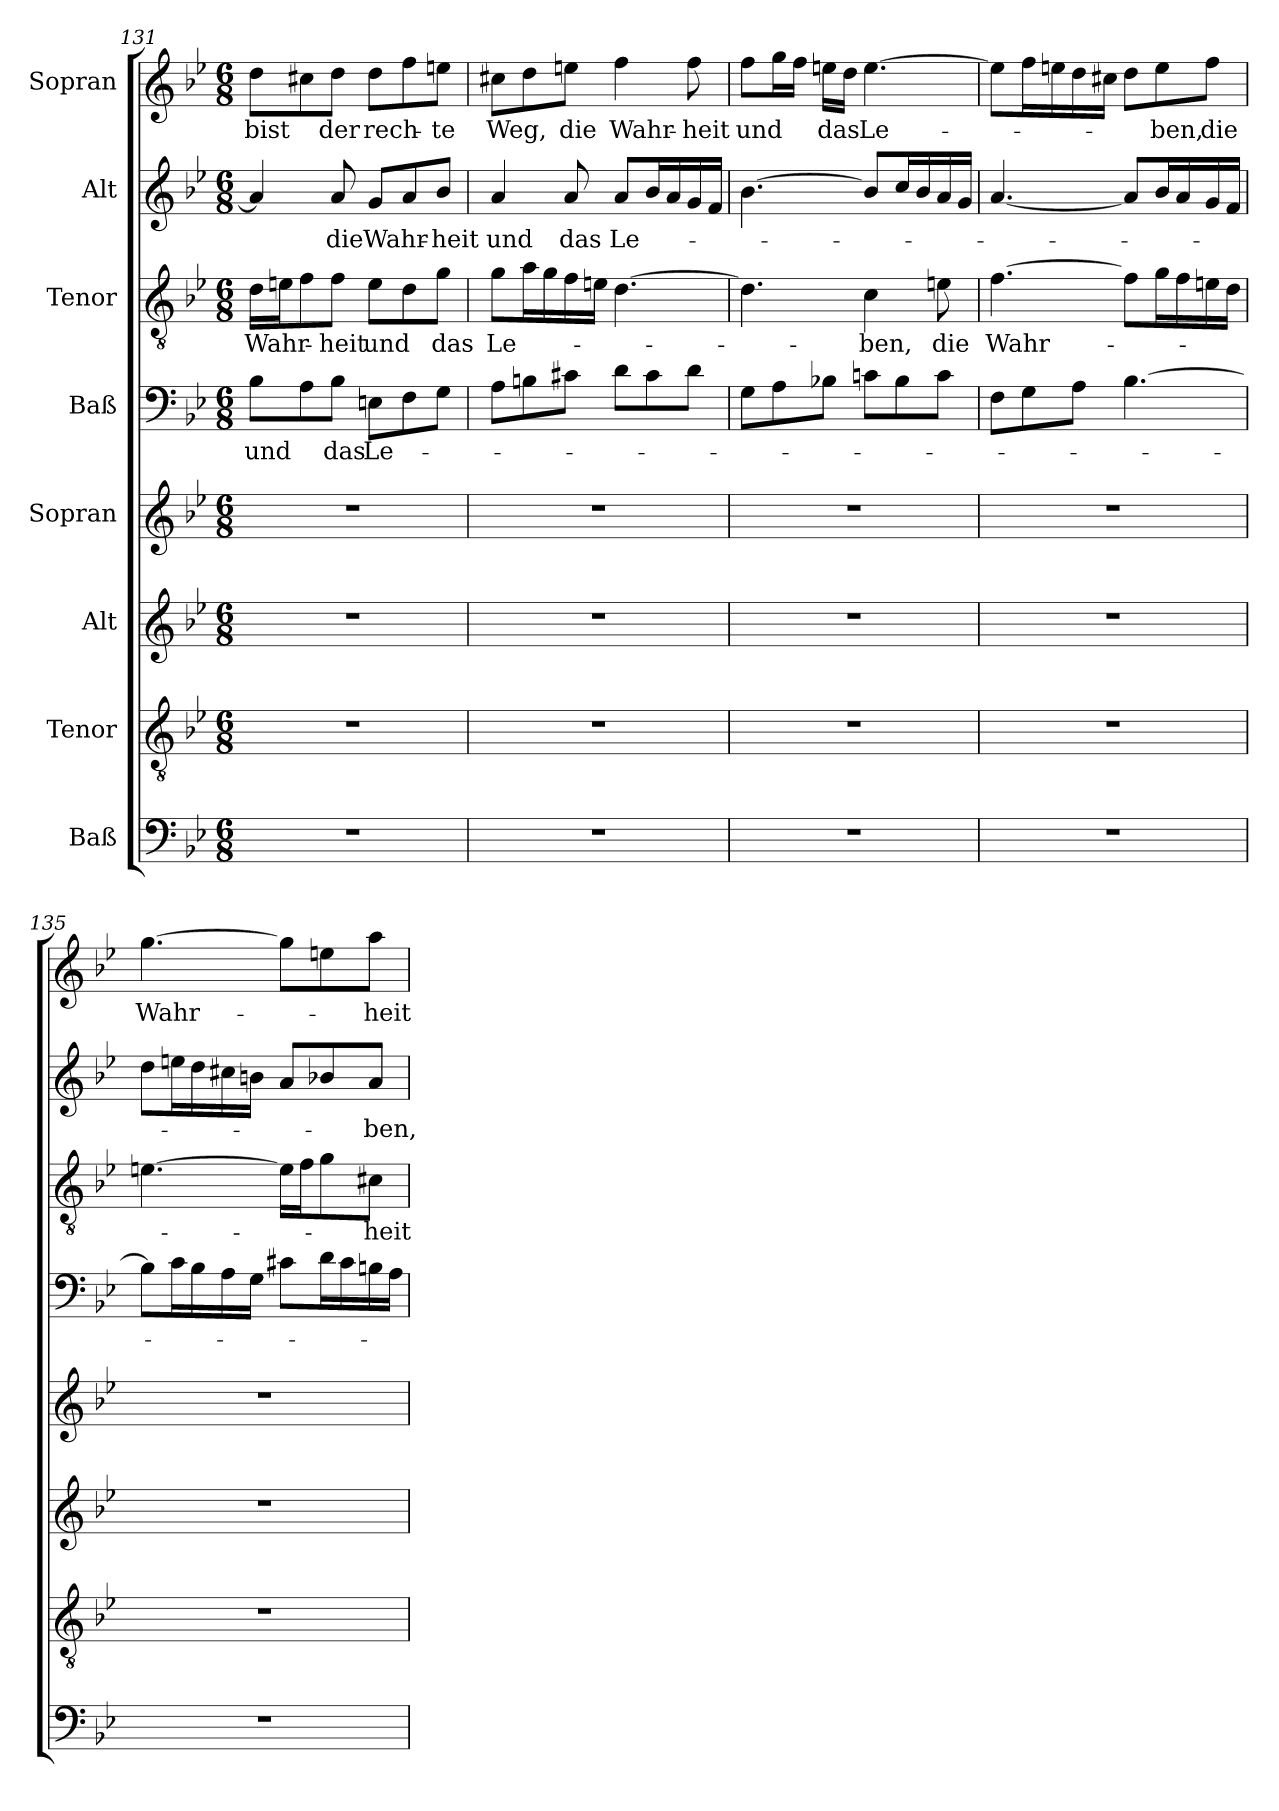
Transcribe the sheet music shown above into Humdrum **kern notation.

**kern	**kern	**kern	**kern	**kern	**text	**kern	**text	**kern	**text	**kern	**text
*part8	*part7	*part6	*part5	*part4	*part4	*part3	*part3	*part2	*part2	*part1	*part1
*staff8	*staff7	*staff6	*staff5	*staff4	*staff4	*staff3	*staff3	*staff2	*staff2	*staff1	*staff1
*I"Baß	*I"Tenor	*I"Alt	*I"Sopran	*I"Baß	*	*I"Tenor	*	*I"Alt	*	*I"Sopran	*
*clefF4	*clefGv2	*clefG2	*clefG2	*clefF4	*	*clefGv2	*	*clefG2	*	*clefG2	*
*k[b-e-]	*k[b-e-]	*k[b-e-]	*k[b-e-]	*k[b-e-]	*	*k[b-e-]	*	*k[b-e-]	*	*k[b-e-]	*
*g:	*g:	*g:	*g:	*g:	*	*g:	*	*g:	*	*g:	*
*M6/8	*M6/8	*M6/8	*M6/8	*M6/8	*	*M6/8	*	*M6/8	*	*M6/8	*
=131	=131	=131	=131	=131	=131	=131	=131	=131	=131	=131	=131
!	!	!	!	!	!LO:LY:b	!	!LO:LY:b	!	!	!	!LO:LY:b
2.r	2.r	2.r	2.r	8B-\L	und	16d\LL	Wahr-	4a/]	.	8dd\L	bist
.	.	.	.	.	.	16en\J	.	.	.	.	.
.	.	.	.	8A\	.	8f\	.	.	.	8cc#X\	.
!	!	!	!	!	!LO:LY:b	!	!LO:LY:b	!	!LO:LY:b	!	!LO:LY:b
.	.	.	.	8B-\J	das	8f\J	-heit	8a/	die	8dd\J	der
!	!	!	!	!	!LO:LY:b	!	!LO:LY:b	!	!LO:LY:b	!	!LO:LY:b
.	.	.	.	8En\L	Le-	8e\L	und	8g/L	Wahr-	8dd\L	rech-
.	.	.	.	8F\	.	8d\	.	8a/	.	8ff\	.
!	!	!	!	!	!	!	!LO:LY:b	!	!LO:LY:b	!	!LO:LY:b
.	.	.	.	8G\J	.	8g\J	das	8b-/J	-heit	8een\J	-te
!!LO:PB:g=z
=132	=132	=132	=132	=132	=132	=132	=132	=132	=132	=132	=132
!	!	!	!	!	!	!	!LO:LY:b	!	!LO:LY:b	!	!LO:LY:b
2.r	2.r	2.r	2.r	8A\L	.	8g\L	Le-	4a/	und	8cc#X\L	Weg,
.	.	.	.	8Bn\	.	16a\L	.	.	.	8dd\	.
.	.	.	.	.	.	16g\	.	.	.	.	.
!	!	!	!	!	!	!	!	!	!LO:LY:b	!	!LO:LY:b
.	.	.	.	8c#X\J	.	16f\	.	8a/	das	8een\J	die
.	.	.	.	.	.	16en\JJ	.	.	.	.	.
!	!	!	!	!	!	!	!	!	!LO:LY:b	!	!LO:LY:b
.	.	.	.	8d\L	.	[4.d\	.	8a/L	Le-	4ff\	Wahr-
.	.	.	.	8c#\	.	.	.	16b-/L	.	.	.
.	.	.	.	.	.	.	.	16a/	.	.	.
!	!	!	!	!	!	!	!	!	!	!	!LO:LY:b
.	.	.	.	8d\J	.	.	.	16g/	.	8ff\	-heit
.	.	.	.	.	.	.	.	16f/JJ	.	.	.
=133	=133	=133	=133	=133	=133	=133	=133	=133	=133	=133	=133
!	!	!	!	!	!	!	!	!	!	!	!LO:LY:b
2.r	2.r	2.r	2.r	8G\L	.	4.d\]	.	[4.b-\	.	8ff\L	und
.	.	.	.	8A\	.	.	.	.	.	16gg\L	.
.	.	.	.	.	.	.	.	.	.	16ff\JJ	.
!	!	!	!	!	!	!	!	!	!	!	!LO:LY:b
.	.	.	.	8B-X\J	.	.	.	.	.	16een\LL	das
.	.	.	.	.	.	.	.	.	.	16dd\JJ	.
!	!	!	!	!	!	!	!LO:LY:b	!	!	!	!LO:LY:b
.	.	.	.	8cn\L	.	4c\	-ben,	8b-/L]	.	[4.ee\	Le-
.	.	.	.	8B-\	.	.	.	16cc/L	.	.	.
.	.	.	.	.	.	.	.	16b-/	.	.	.
!	!	!	!	!	!	!	!LO:LY:b	!	!	!	!
.	.	.	.	8c\J	.	8en\	die	16a/	.	.	.
.	.	.	.	.	.	.	.	16g/JJ	.	.	.
=134	=134	=134	=134	=134	=134	=134	=134	=134	=134	=134	=134
!	!	!	!	!	!	!	!LO:LY:b	!	!	!	!
2.r	2.r	2.r	2.r	8F\L	.	[4.f\	Wahr-	[4.a/	.	8ee\L]	.
.	.	.	.	8G\	.	.	.	.	.	16ff\L	.
.	.	.	.	.	.	.	.	.	.	16een\	.
.	.	.	.	8A\J	.	.	.	.	.	16dd\	.
.	.	.	.	.	.	.	.	.	.	16cc#X\JJ	.
.	.	.	.	[4.B-\	.	8f\L]	.	8a/L]	.	8dd\L	.
!	!	!	!	!	!	!	!	!	!	!	!LO:LY:b
.	.	.	.	.	.	16g\L	.	16b-/L	.	8ee\	-ben,
.	.	.	.	.	.	16f\	.	16a/	.	.	.
!	!	!	!	!	!	!	!	!	!	!	!LO:LY:b
.	.	.	.	.	.	16en\	.	16g/	.	8ff\J	die
.	.	.	.	.	.	16d\JJ	.	16f/JJ	.	.	.
=135	=135	=135	=135	=135	=135	=135	=135	=135	=135	=135	=135
!	!	!	!	!	!	!	!	!	!	!	!LO:LY:b
2.r	2.r	2.r	2.r	8B-\L]	.	[4.en\	.	8dd\L	.	[4.gg\	Wahr-
.	.	.	.	16c\L	.	.	.	16een\L	.	.	.
.	.	.	.	16B-\	.	.	.	16dd\	.	.	.
.	.	.	.	16A\	.	.	.	16cc#X\	.	.	.
.	.	.	.	16G\JJ	.	.	.	16bn\JJ	.	.	.
.	.	.	.	8c#X\L	.	16e\LL]	.	8a/L	.	8gg\L]	.
.	.	.	.	.	.	16f\J	.	.	.	.	.
.	.	.	.	16d\L	.	8g\	.	8b-X/	.	8een\	.
.	.	.	.	16c#\	.	.	.	.	.	.	.
!	!	!	!	!	!	!	!LO:LY:b	!	!LO:LY:b	!	!LO:LY:b
.	.	.	.	16Bn\	.	8c#X\J	-heit	8a/J	-ben,	8aa\J	-heit
.	.	.	.	16A\JJ	.	.	.	.	.	.	.
=	=	=	=	=	=	=	=	=	=	=	=
*-	*-	*-	*-	*-	*-	*-	*-	*-	*-	*-	*-
